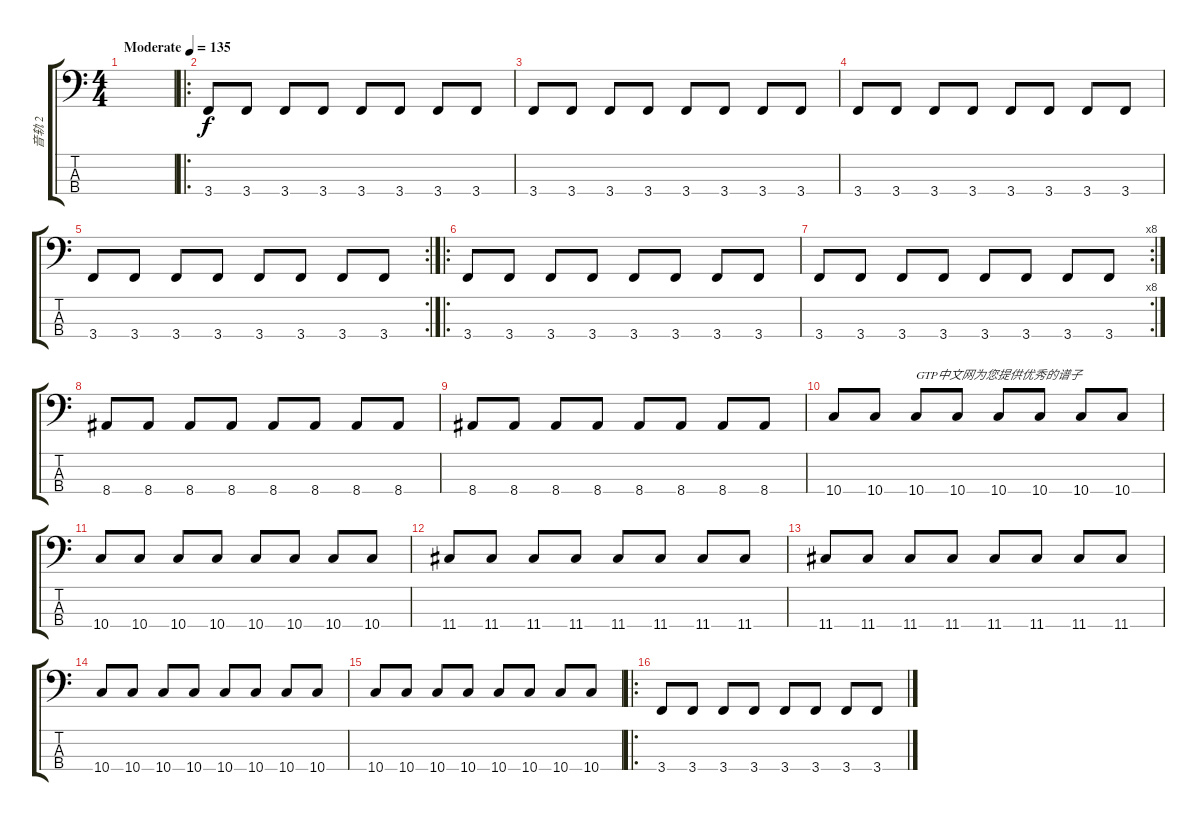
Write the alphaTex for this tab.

\track ("音轨 2" "音轨 2") {instrument electricbassfinger}
\staff {score tabs}
\tuning (F2 C2 G1 D1) {hide}
\ts (4 4)
\tempo (135 "Moderate")
\clef f4
\ks c
|
\ro
3.4.8 3.4.8 3.4.8 3.4.8 3.4.8 3.4.8 3.4.8 3.4.8 |
3.4.8 3.4.8 3.4.8 3.4.8 3.4.8 3.4.8 3.4.8 3.4.8 |
3.4.8 3.4.8 3.4.8 3.4.8 3.4.8 3.4.8 3.4.8 3.4.8 |
\rc 2
3.4.8 3.4.8 3.4.8 3.4.8 3.4.8 3.4.8 3.4.8 3.4.8 |
\ro
3.4.8 3.4.8 3.4.8 3.4.8 3.4.8 3.4.8 3.4.8 3.4.8 |
\rc 8
3.4.8 3.4.8 3.4.8 3.4.8 3.4.8 3.4.8 3.4.8 3.4.8 |
8.4.8 8.4.8 8.4.8 8.4.8 8.4.8 8.4.8 8.4.8 8.4.8 |
8.4.8 8.4.8 8.4.8 8.4.8 8.4.8 8.4.8 8.4.8 8.4.8 |
10.4.8 10.4.8 10.4.8{txt "GTP中文网为您提供优秀的谱子"} 10.4.8 10.4.8 10.4.8 10.4.8 10.4.8 |
10.4.8 10.4.8 10.4.8 10.4.8 10.4.8 10.4.8 10.4.8 10.4.8 |
11.4.8 11.4.8 11.4.8 11.4.8 11.4.8 11.4.8 11.4.8 11.4.8 |
11.4.8 11.4.8 11.4.8 11.4.8 11.4.8 11.4.8 11.4.8 11.4.8 |
10.4.8 10.4.8 10.4.8 10.4.8 10.4.8 10.4.8 10.4.8 10.4.8 |
10.4.8 10.4.8 10.4.8 10.4.8 10.4.8 10.4.8 10.4.8 10.4.8 |
\ro
3.4.8 3.4.8 3.4.8 3.4.8 3.4.8 3.4.8 3.4.8 3.4.8
